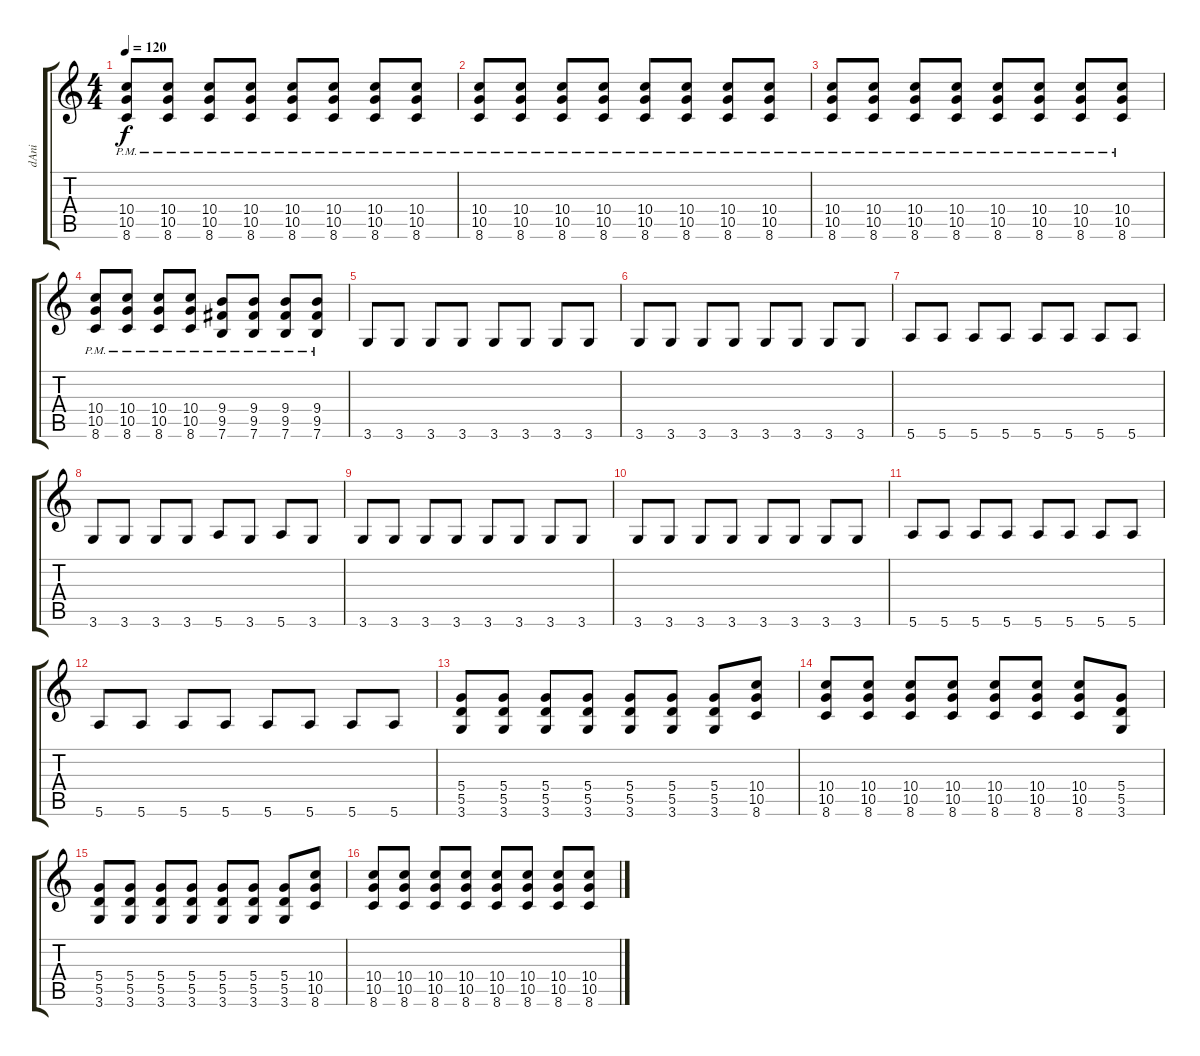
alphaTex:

\track ("dAni" "dAni") {instrument distortionguitar}
\staff {score tabs}
\tuning (E4 B3 G3 D3 A2 E2) {hide}
\ts (4 4)
\tempo 120
\clef g2
\ks c
(10.4{pm} 10.5{pm} 8.6{pm}).8{dy f} (10.4{pm} 10.5{pm} 8.6{pm}).8 (10.4{pm} 10.5{pm} 8.6{pm}).8 (10.4{pm} 10.5{pm} 8.6{pm}).8 (10.4{pm} 10.5{pm} 8.6{pm}).8 (10.4{pm} 10.5{pm} 8.6{pm}).8 (10.4{pm} 10.5{pm} 8.6{pm}).8 (10.4{pm} 10.5{pm} 8.6{pm}).8 |
(10.4{pm} 10.5{pm} 8.6{pm}).8 (10.4{pm} 10.5{pm} 8.6{pm}).8 (10.4{pm} 10.5{pm} 8.6{pm}).8 (10.4{pm} 10.5{pm} 8.6{pm}).8 (10.4{pm} 10.5{pm} 8.6{pm}).8 (10.4{pm} 10.5{pm} 8.6{pm}).8 (10.4{pm} 10.5{pm} 8.6{pm}).8 (10.4{pm} 10.5{pm} 8.6{pm}).8 |
(10.4{pm} 10.5{pm} 8.6{pm}).8 (10.4{pm} 10.5{pm} 8.6{pm}).8 (10.4{pm} 10.5{pm} 8.6{pm}).8 (10.4{pm} 10.5{pm} 8.6{pm}).8 (10.4{pm} 10.5{pm} 8.6{pm}).8 (10.4{pm} 10.5{pm} 8.6{pm}).8 (10.4{pm} 10.5{pm} 8.6{pm}).8 (10.4{pm} 10.5{pm} 8.6{pm}).8 |
(10.4{pm} 10.5{pm} 8.6{pm}).8 (10.4{pm} 10.5{pm} 8.6{pm}).8 (10.4{pm} 10.5{pm} 8.6{pm}).8 (10.4{pm} 10.5{pm} 8.6{pm}).8 (9.4{pm} 9.5{pm} 7.6{pm}).8 (9.4{pm} 9.5{pm} 7.6{pm}).8 (9.4{pm} 9.5{pm} 7.6{pm}).8 (9.4{pm} 9.5{pm} 7.6{pm}).8 |
3.6.8 3.6.8 3.6.8 3.6.8 3.6.8 3.6.8 3.6.8 3.6.8 |
3.6.8 3.6.8 3.6.8 3.6.8 3.6.8 3.6.8 3.6.8 3.6.8 |
5.6.8 5.6.8 5.6.8 5.6.8 5.6.8 5.6.8 5.6.8 5.6.8 |
3.6.8 3.6.8 3.6.8 3.6.8 5.6.8 3.6.8 5.6.8 3.6.8 |
3.6.8 3.6.8 3.6.8 3.6.8 3.6.8 3.6.8 3.6.8 3.6.8 |
3.6.8 3.6.8 3.6.8 3.6.8 3.6.8 3.6.8 3.6.8 3.6.8 |
5.6.8 5.6.8 5.6.8 5.6.8 5.6.8 5.6.8 5.6.8 5.6.8 |
5.6.8 5.6.8 5.6.8 5.6.8 5.6.8 5.6.8 5.6.8 5.6.8 |
(5.4 5.5 3.6).8 (5.4 5.5 3.6).8 (5.4 5.5 3.6).8 (5.4 5.5 3.6).8 (5.4 5.5 3.6).8 (5.4 5.5 3.6).8 (5.4 5.5 3.6).8 (10.4 10.5 8.6).8 |
(10.4 10.5 8.6).8 (10.4 10.5 8.6).8 (10.4 10.5 8.6).8 (10.4 10.5 8.6).8 (10.4 10.5 8.6).8 (10.4 10.5 8.6).8 (10.4 10.5 8.6).8 (5.4 5.5 3.6).8 |
(5.4 5.5 3.6).8 (5.4 5.5 3.6).8 (5.4 5.5 3.6).8 (5.4 5.5 3.6).8 (5.4 5.5 3.6).8 (5.4 5.5 3.6).8 (5.4 5.5 3.6).8 (10.4 10.5 8.6).8 |
(10.4 10.5 8.6).8 (10.4 10.5 8.6).8 (10.4 10.5 8.6).8 (10.4 10.5 8.6).8 (10.4 10.5 8.6).8 (10.4 10.5 8.6).8 (10.4 10.5 8.6).8 (10.4 10.5 8.6).8
